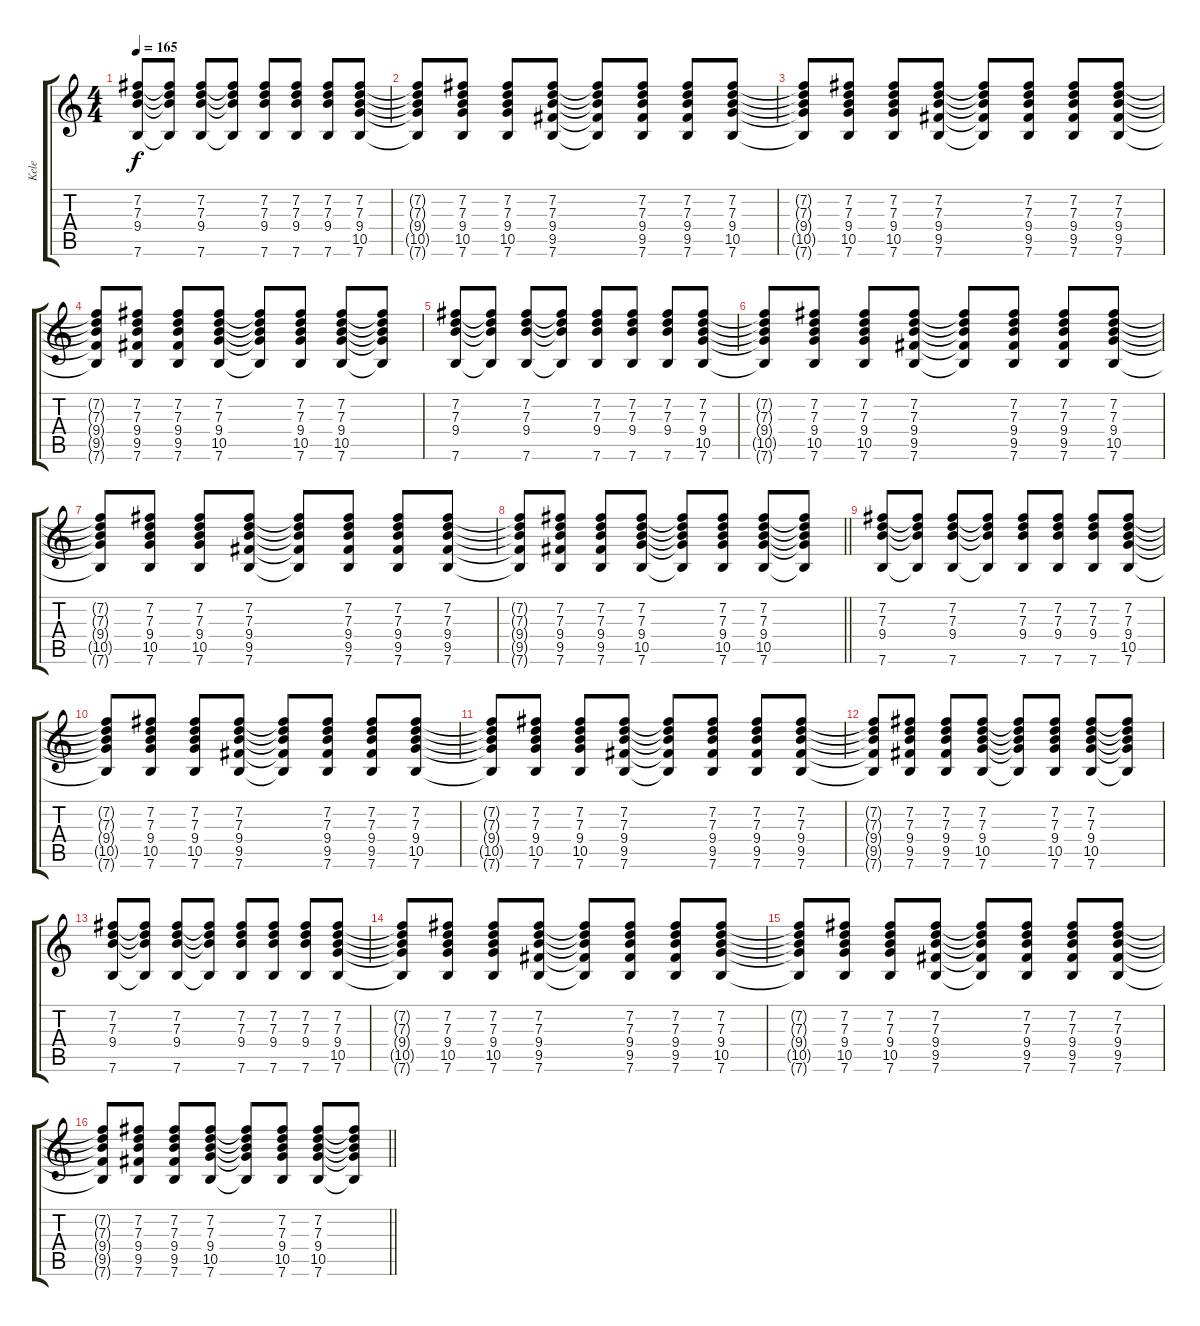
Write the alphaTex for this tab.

\track ("Kele" "Kele") {instrument acousticguitarnylon}
\staff {score tabs}
\tuning (E4 B3 G3 D3 A2 E2) {hide}
\ts (4 4)
\tempo 165
\clef g2
\ks c
(7.2 7.3 9.4 7.6).8{dy f} (7.2{t} 7.3{t} 9.4{t} 7.6{t}).8 (7.2 7.3 9.4 7.6).8 (7.2{t} 7.3{t} 9.4{t} 7.6{t}).8 (7.2 7.3 9.4 7.6).8 (7.2 7.3 9.4 7.6).8 (7.2 7.3 9.4 7.6).8 (7.2 7.3 9.4 10.5 7.6).8 |
(7.2{t} 7.3{t} 9.4{t} 10.5{t} 7.6{t}).8 (7.2 7.3 9.4 10.5 7.6).8 (7.2 7.3 9.4 10.5 7.6).8 (7.2 7.3 9.4 9.5 7.6).8 (7.2{t} 7.3{t} 9.4{t} 9.5{t} 7.6{t}).8 (7.2 7.3 9.4 9.5 7.6).8 (7.2 7.3 9.4 9.5 7.6).8 (7.2 7.3 9.4 10.5 7.6).8 |
(7.2{t} 7.3{t} 9.4{t} 10.5{t} 7.6{t}).8 (7.2 7.3 9.4 10.5 7.6).8 (7.2 7.3 9.4 10.5 7.6).8 (7.2 7.3 9.4 9.5 7.6).8 (7.2{t} 7.3{t} 9.4{t} 9.5{t} 7.6{t}).8 (7.2 7.3 9.4 9.5 7.6).8 (7.2 7.3 9.4 9.5 7.6).8 (7.2 7.3 9.4 9.5 7.6).8 |
(7.2{t} 7.3{t} 9.4{t} 9.5{t} 7.6{t}).8 (7.2 7.3 9.4 9.5 7.6).8 (7.2 7.3 9.4 9.5 7.6).8 (7.2 7.3 9.4 10.5 7.6).8 (7.2{t} 7.3{t} 9.4{t} 10.5{t} 7.6{t}).8 (7.2 7.3 9.4 10.5 7.6).8 (7.2 7.3 9.4 10.5 7.6).8 (7.2{t} 7.3{t} 9.4{t} 10.5{t} 7.6{t}).8 |
(7.2 7.3 9.4 7.6).8 (7.2{t} 7.3{t} 9.4{t} 7.6{t}).8 (7.2 7.3 9.4 7.6).8 (7.2{t} 7.3{t} 9.4{t} 7.6{t}).8 (7.2 7.3 9.4 7.6).8 (7.2 7.3 9.4 7.6).8 (7.2 7.3 9.4 7.6).8 (7.2 7.3 9.4 10.5 7.6).8 |
(7.2{t} 7.3{t} 9.4{t} 10.5{t} 7.6{t}).8 (7.2 7.3 9.4 10.5 7.6).8 (7.2 7.3 9.4 10.5 7.6).8 (7.2 7.3 9.4 9.5 7.6).8 (7.2{t} 7.3{t} 9.4{t} 9.5{t} 7.6{t}).8 (7.2 7.3 9.4 9.5 7.6).8 (7.2 7.3 9.4 9.5 7.6).8 (7.2 7.3 9.4 10.5 7.6).8 |
(7.2{t} 7.3{t} 9.4{t} 10.5{t} 7.6{t}).8 (7.2 7.3 9.4 10.5 7.6).8 (7.2 7.3 9.4 10.5 7.6).8 (7.2 7.3 9.4 9.5 7.6).8 (7.2{t} 7.3{t} 9.4{t} 9.5{t} 7.6{t}).8 (7.2 7.3 9.4 9.5 7.6).8 (7.2 7.3 9.4 9.5 7.6).8 (7.2 7.3 9.4 9.5 7.6).8 |
\barLineRight lightlight
(7.2{t} 7.3{t} 9.4{t} 9.5{t} 7.6{t}).8 (7.2 7.3 9.4 9.5 7.6).8 (7.2 7.3 9.4 9.5 7.6).8 (7.2 7.3 9.4 10.5 7.6).8 (7.2{t} 7.3{t} 9.4{t} 10.5{t} 7.6{t}).8 (7.2 7.3 9.4 10.5 7.6).8 (7.2 7.3 9.4 10.5 7.6).8 (7.2{t} 7.3{t} 9.4{t} 10.5{t} 7.6{t}).8 |
(7.2 7.3 9.4 7.6).8 (7.2{t} 7.3{t} 9.4{t} 7.6{t}).8 (7.2 7.3 9.4 7.6).8 (7.2{t} 7.3{t} 9.4{t} 7.6{t}).8 (7.2 7.3 9.4 7.6).8 (7.2 7.3 9.4 7.6).8 (7.2 7.3 9.4 7.6).8 (7.2 7.3 9.4 10.5 7.6).8 |
(7.2{t} 7.3{t} 9.4{t} 10.5{t} 7.6{t}).8 (7.2 7.3 9.4 10.5 7.6).8 (7.2 7.3 9.4 10.5 7.6).8 (7.2 7.3 9.4 9.5 7.6).8 (7.2{t} 7.3{t} 9.4{t} 9.5{t} 7.6{t}).8 (7.2 7.3 9.4 9.5 7.6).8 (7.2 7.3 9.4 9.5 7.6).8 (7.2 7.3 9.4 10.5 7.6).8 |
(7.2{t} 7.3{t} 9.4{t} 10.5{t} 7.6{t}).8 (7.2 7.3 9.4 10.5 7.6).8 (7.2 7.3 9.4 10.5 7.6).8 (7.2 7.3 9.4 9.5 7.6).8 (7.2{t} 7.3{t} 9.4{t} 9.5{t} 7.6{t}).8 (7.2 7.3 9.4 9.5 7.6).8 (7.2 7.3 9.4 9.5 7.6).8 (7.2 7.3 9.4 9.5 7.6).8 |
(7.2{t} 7.3{t} 9.4{t} 9.5{t} 7.6{t}).8 (7.2 7.3 9.4 9.5 7.6).8 (7.2 7.3 9.4 9.5 7.6).8 (7.2 7.3 9.4 10.5 7.6).8 (7.2{t} 7.3{t} 9.4{t} 10.5{t} 7.6{t}).8 (7.2 7.3 9.4 10.5 7.6).8 (7.2 7.3 9.4 10.5 7.6).8 (7.2{t} 7.3{t} 9.4{t} 10.5{t} 7.6{t}).8 |
(7.2 7.3 9.4 7.6).8 (7.2{t} 7.3{t} 9.4{t} 7.6{t}).8 (7.2 7.3 9.4 7.6).8 (7.2{t} 7.3{t} 9.4{t} 7.6{t}).8 (7.2 7.3 9.4 7.6).8 (7.2 7.3 9.4 7.6).8 (7.2 7.3 9.4 7.6).8 (7.2 7.3 9.4 10.5 7.6).8 |
(7.2{t} 7.3{t} 9.4{t} 10.5{t} 7.6{t}).8 (7.2 7.3 9.4 10.5 7.6).8 (7.2 7.3 9.4 10.5 7.6).8 (7.2 7.3 9.4 9.5 7.6).8 (7.2{t} 7.3{t} 9.4{t} 9.5{t} 7.6{t}).8 (7.2 7.3 9.4 9.5 7.6).8 (7.2 7.3 9.4 9.5 7.6).8 (7.2 7.3 9.4 10.5 7.6).8 |
(7.2{t} 7.3{t} 9.4{t} 10.5{t} 7.6{t}).8 (7.2 7.3 9.4 10.5 7.6).8 (7.2 7.3 9.4 10.5 7.6).8 (7.2 7.3 9.4 9.5 7.6).8 (7.2{t} 7.3{t} 9.4{t} 9.5{t} 7.6{t}).8 (7.2 7.3 9.4 9.5 7.6).8 (7.2 7.3 9.4 9.5 7.6).8 (7.2 7.3 9.4 9.5 7.6).8 |
\barLineRight lightlight
(7.2{t} 7.3{t} 9.4{t} 9.5{t} 7.6{t}).8 (7.2 7.3 9.4 9.5 7.6).8 (7.2 7.3 9.4 9.5 7.6).8 (7.2 7.3 9.4 10.5 7.6).8 (7.2{t} 7.3{t} 9.4{t} 10.5{t} 7.6{t}).8 (7.2 7.3 9.4 10.5 7.6).8 (7.2 7.3 9.4 10.5 7.6).8 (7.2{t} 7.3{t} 9.4{t} 10.5{t} 7.6{t}).8
